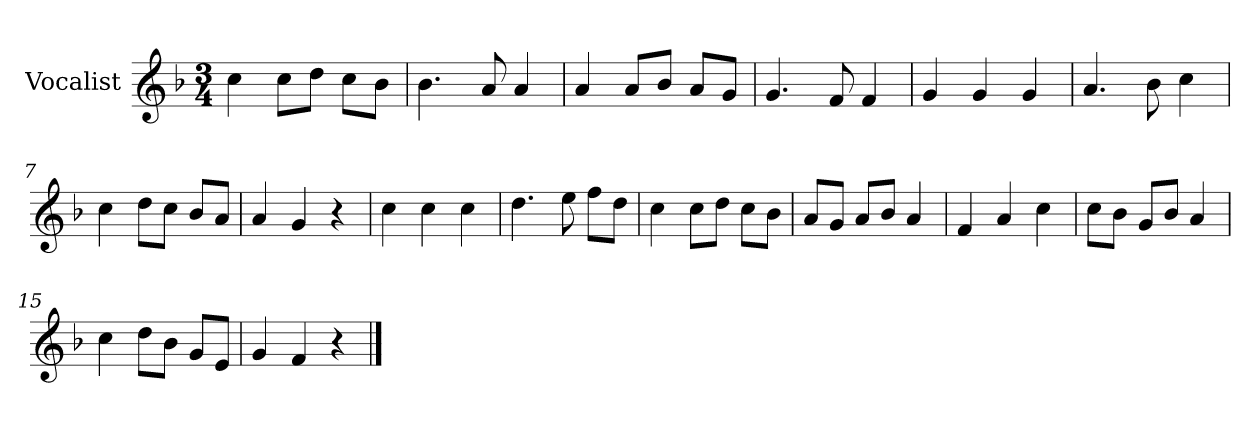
**kern
*part1
*staff1
*I"Vocalist
*k[b-]
*F:
*M3/4
=1
4cc
8ccL
8ddJ
8ccL
8b-J
=2
4.b-
8a
4a
=3
4a
8aL
8b-J
8aL
8gJ
=4
4.g
8f
4f
=5
4g
4g
4g
=6
4.a
8b-
4cc
=7
4cc
8ddL
8ccJ
8b-L
8aJ
=8
4a
4g
4r
=9
4cc
4cc
4cc
=10
4.dd
8ee
8ffL
8ddJ
=11
4cc
8ccL
8ddJ
8ccL
8b-J
=12
8aL
8gJ
8aL
8b-J
4a
=13
4f
4a
4cc
=14
8ccL
8b-J
8gL
8b-J
4a
=15
4cc
8ddL
8b-J
8gL
8eJ
=16
4g
4f
4r
==
*-
